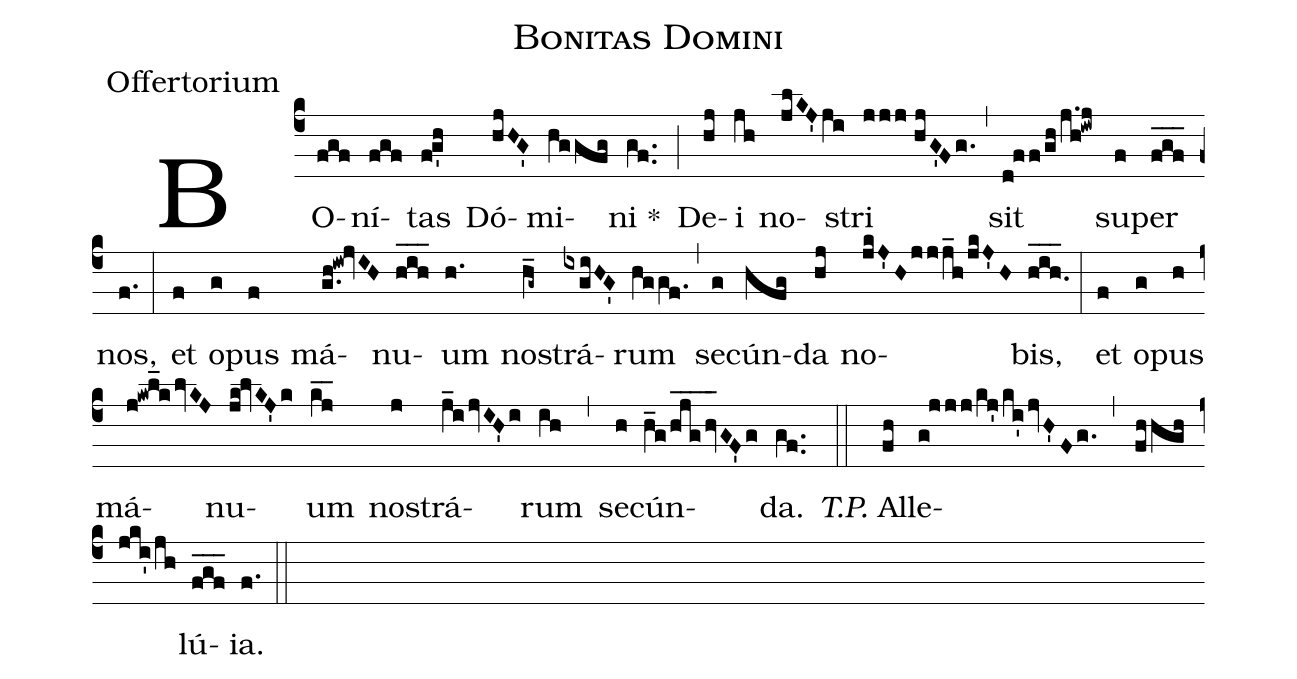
name:Bonitas Domini;
office-part:Offertorium;
%%
(c4) BO(fgf)ní(fgf)tas(f!g'h) Dó(hjHG')mi(hggfg)ni *(gf..) (;)
De(hj)i(jh) no(jlKJ'ji)stri(jjj//hjG'Fg.) (,)
sit(d!ff/gh/j.h!iwj) su(f)per(fgf___) nos,(f.) (:)
et(f) o(g)pus(f) má(g.h!iw!jvIH)nu(hih___)um(h.) no(h_g~)strá(ixgiHG')rum(hggf.) (,)
se(g)cún(hfg)da(hj) no(jkJ'Hjjj_h/jkJ'H)bis,(hih.___) (:)
et(f) o(g)pus(h) má(j!kwl_k/lvKJ)nu(jk!lvKJ'k)um(kj__) no(j)strá(j_ijvIH'i)rum(ih) (,)
se(h)cún(h_g/hjg___hv_GF'g)da.(gf..) (::)

<i>T.P.</i> Al(fh)le(g!jjj/kj'/ki'jvH'Fg.,fhhgh/jki'/jh)lú(fgf___)ia.(f.) (::)
